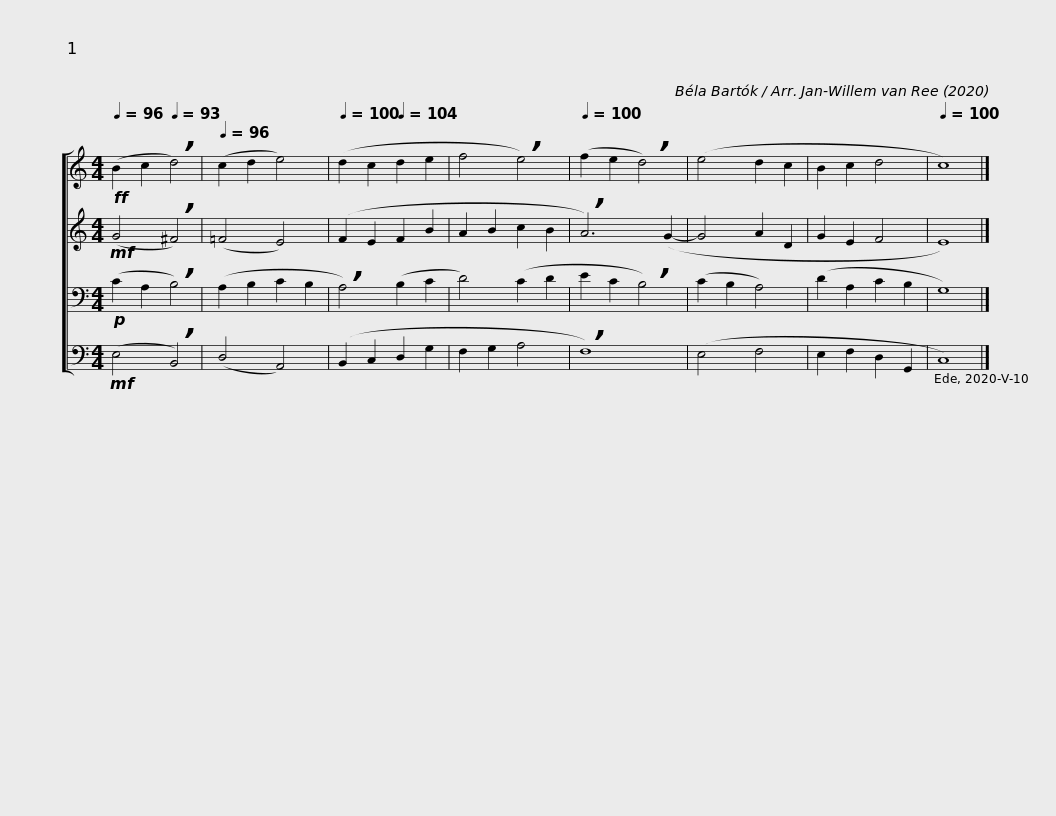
X:1
%%score [ 1 2 3 4 ]
L:1/8
Q:1/4=96
M:4/4
I:linebreak $
K:C
V:1 treble
V:2 treble
V:3 bass
V:4 bass
V:1
!ff! (B2 c2[Q:1/4=93] !breath!d4) |[Q:1/4=96] (c2 d2 e4) |[Q:1/4=100] (d2 c2[Q:1/4=104] d2 e2 | f4 !breath!e4) |[Q:1/4=100] (f2 e2 !breath!d4) | %5
 (e4 d2 c2 |[Q:1/4=96] B2[Q:1/4=90] c2[Q:1/4=84] d4[Q:1/4=74] |[Q:1/4=100] c8) |] %8
V:2
!mf! (G4 !breath!^F4) | (=F4 E4) | (F2 E2 F2 B2 | A2 B2 c2 B2 | !breath!A6) (G2- | %5
 G4 A2 D2 | G2 E2 F4 | E8) |] %8
V:3
!p! (C2 A,2 !breath!B,4) | (A,2 B,2 C2 B,2 | !breath!A,4) (B,2 C2 | D4) (C2 D2 | E2 C2 !breath!B,4) | %5
 (C2 B,2 A,4) | (D2 A,2 C2 B,2 | G,8) |] %8
V:4
!mf! (E,4 !breath!B,,4) | (D,4 A,,4) | (B,,2 C,2 D,2 G,2 | F,2 G,2 A,4 | !breath!F,8) | %5
 (E,4 F,4 | E,2 F,2 D,2 G,,2 | C,8) |] %8
